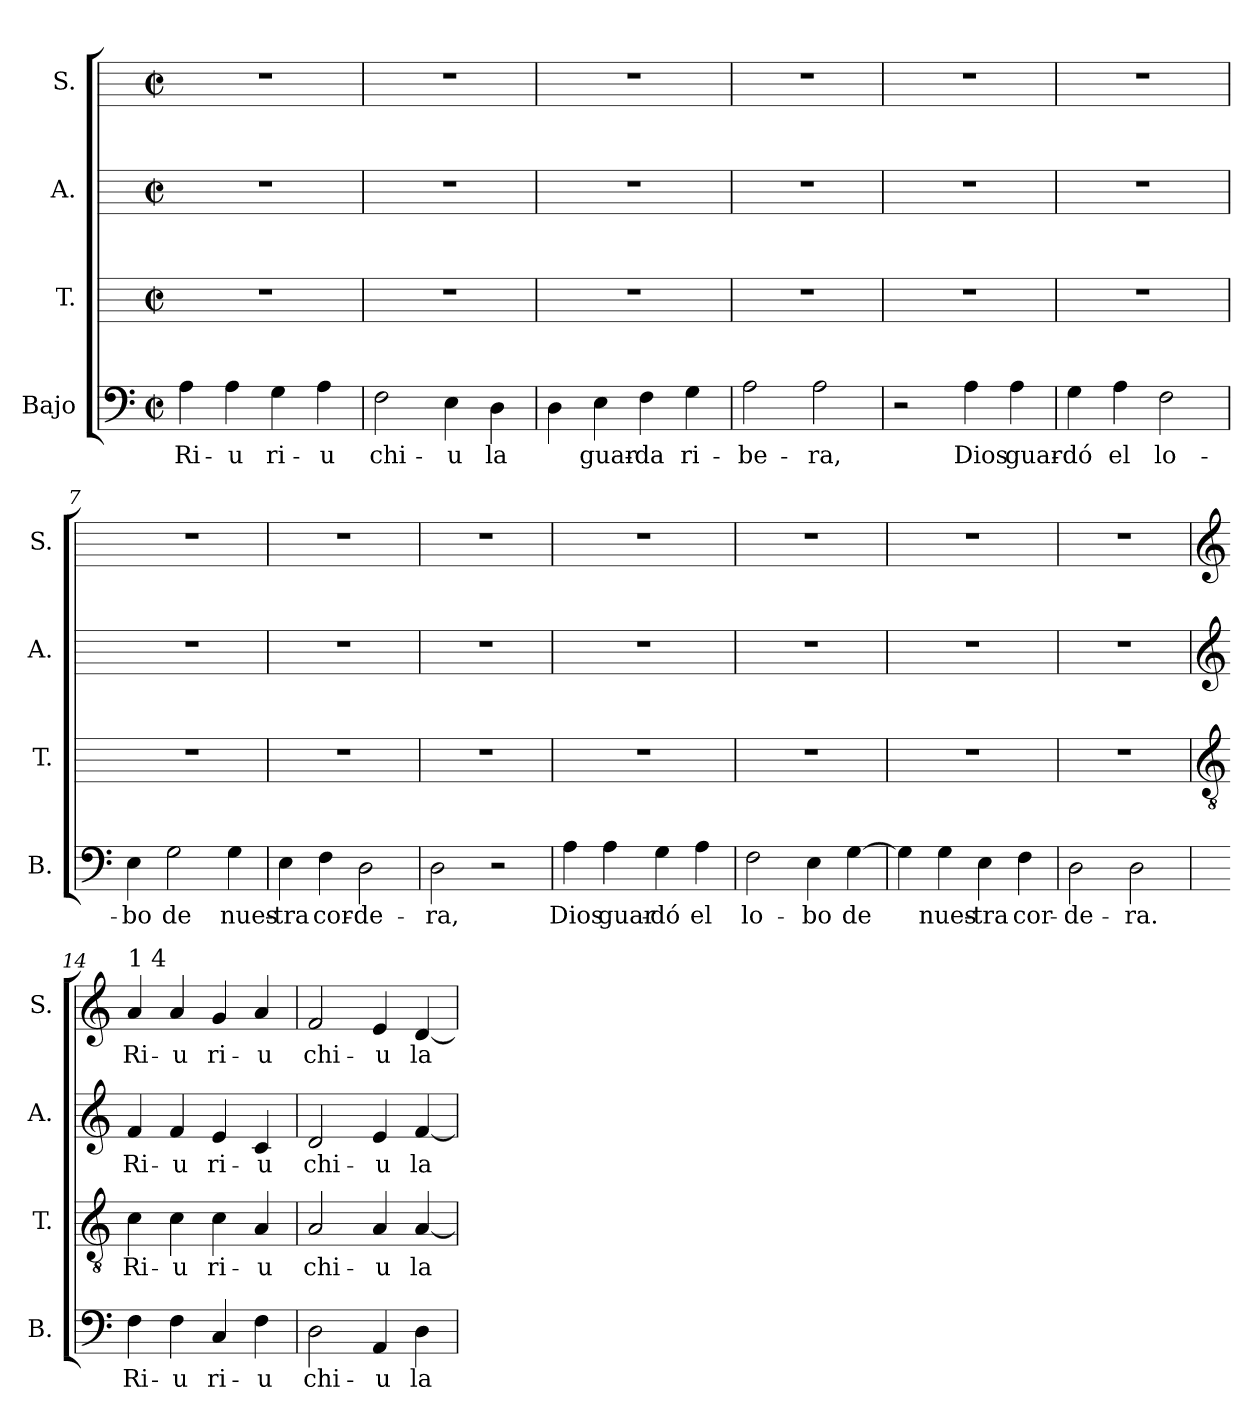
**kern	**text	**kern	**text	**kern	**text	**kern	**text
*part4	*part4	*part3	*part3	*part2	*part2	*part1	*part1
*staff4	*staff4	*staff3	*staff3	*staff2	*staff2	*staff1	*staff1
*I"Bajo	*	*I"T.	*	*I"A.	*	*I"S.	*
*I'B.	*	*I'T.	*	*I'A.	*	*I'S.	*
!!LO:PB:g=z
*stria5	*	*stria5	*	*stria5	*	*stria5	*
*clefF4	*	*	*	*	*	*	*
*M2/2	*	*M2/2	*	*M2/2	*	*M2/2	*
*met(c|)	*	*met(c|)	*	*met(c|)	*	*met(c|)	*
=1	=1	=1	=1	=1	=1	=1	=1
!	!LO:LY:b:cj	!	!	!	!	!	!
4A\	Ri-	1r	.	1r	.	1r	.
!	!LO:LY:b:cj	!	!	!	!	!	!
4A\	-u	.	.	.	.	.	.
!	!LO:LY:b:cj	!	!	!	!	!	!
4G\	ri-	.	.	.	.	.	.
!	!LO:LY:b:cj	!	!	!	!	!	!
4A\	-u	.	.	.	.	.	.
=2	=2	=2	=2	=2	=2	=2	=2
!	!LO:LY:b:cj	!	!	!	!	!	!
2F\	chi-	1r	.	1r	.	1r	.
!	!LO:LY:b:cj	!	!	!	!	!	!
4E\	-u	.	.	.	.	.	.
!	!LO:LY:b:cj	!	!	!	!	!	!
4D\	la	.	.	.	.	.	.
=3	=3	=3	=3	=3	=3	=3	=3
!	!LO:LY:b:cj	!	!	!	!	!	!
4D\	.	1r	.	1r	.	1r	.
!	!LO:LY:b:cj	!	!	!	!	!	!
4E\	guar-	.	.	.	.	.	.
!	!LO:LY:b:cj	!	!	!	!	!	!
4F\	-da	.	.	.	.	.	.
!	!LO:LY:b:cj	!	!	!	!	!	!
4G\	ri-	.	.	.	.	.	.
=4	=4	=4	=4	=4	=4	=4	=4
!	!LO:LY:b:cj	!	!	!	!	!	!
2A\	-be-	1r	.	1r	.	1r	.
!	!LO:LY:b:cj	!	!	!	!	!	!
2A\	-ra,	.	.	.	.	.	.
=5	=5	=5	=5	=5	=5	=5	=5
2r	.	1r	.	1r	.	1r	.
!	!LO:LY:b:cj	!	!	!	!	!	!
4A\	Dios	.	.	.	.	.	.
!	!LO:LY:b:cj	!	!	!	!	!	!
4A\	guar-	.	.	.	.	.	.
=6	=6	=6	=6	=6	=6	=6	=6
!	!LO:LY:b:cj	!	!	!	!	!	!
4G\	-dó	1r	.	1r	.	1r	.
!	!LO:LY:b:cj	!	!	!	!	!	!
4A\	el	.	.	.	.	.	.
!	!LO:LY:b:cj	!	!	!	!	!	!
2F\	lo-	.	.	.	.	.	.
!!LO:LB:g=z
=7	=7	=7	=7	=7	=7	=7	=7
!	!LO:LY:b:cj	!	!	!	!	!	!
4E\	-bo	1r	.	1r	.	1r	.
!	!LO:LY:b:cj	!	!	!	!	!	!
2G\	de	.	.	.	.	.	.
!	!LO:LY:b:cj	!	!	!	!	!	!
4G\	nues-	.	.	.	.	.	.
=8	=8	=8	=8	=8	=8	=8	=8
!	!LO:LY:b:cj	!	!	!	!	!	!
4E\	-tra	1r	.	1r	.	1r	.
!	!LO:LY:b:cj	!	!	!	!	!	!
4F\	cor-	.	.	.	.	.	.
!	!LO:LY:b:cj	!	!	!	!	!	!
2D\	-de-	.	.	.	.	.	.
=9	=9	=9	=9	=9	=9	=9	=9
!	!LO:LY:b:cj	!	!	!	!	!	!
2D\	-ra,	1r	.	1r	.	1r	.
2r	.	.	.	.	.	.	.
=10	=10	=10	=10	=10	=10	=10	=10
!	!LO:LY:b:cj	!	!	!	!	!	!
4A\	Dios	1r	.	1r	.	1r	.
!	!LO:LY:b:cj	!	!	!	!	!	!
4A\	guar-	.	.	.	.	.	.
!	!LO:LY:b:cj	!	!	!	!	!	!
4G\	-dó	.	.	.	.	.	.
!	!LO:LY:b:cj	!	!	!	!	!	!
4A\	el	.	.	.	.	.	.
=11	=11	=11	=11	=11	=11	=11	=11
!	!LO:LY:b:cj	!	!	!	!	!	!
2F\	lo-	1r	.	1r	.	1r	.
!	!LO:LY:b:cj	!	!	!	!	!	!
4E\	-bo	.	.	.	.	.	.
!	!LO:LY:b:cj	!	!	!	!	!	!
[>4G\	de	.	.	.	.	.	.
=12	=12	=12	=12	=12	=12	=12	=12
!	!LO:LY:b:cj	!	!	!	!	!	!
4G\]	.	1r	.	1r	.	1r	.
!	!LO:LY:b:cj	!	!	!	!	!	!
4G\	nues-	.	.	.	.	.	.
!	!LO:LY:b:cj	!	!	!	!	!	!
4E\	-tra	.	.	.	.	.	.
!	!LO:LY:b:cj	!	!	!	!	!	!
4F\	cor-	.	.	.	.	.	.
=13	=13	=13	=13	=13	=13	=13	=13
!	!LO:LY:b:cj	!	!	!	!	!	!
2D\	-de-	1r	.	1r	.	1r	.
!	!LO:LY:b:cj	!	!	!	!	!	!
2D\	-ra.	.	.	.	.	.	.
!!LO:LB:g=z
=14	=14	=14	=14	=14	=14	=14	=14
*	*	*clefGv2	*	*clefG2	*	*clefG2	*
!	!	!	!	!	!	!LO:TX:a:t=1 4	!
!	!LO:LY:b:cj	!	!LO:LY:b:cj	!	!LO:LY:b:cj	!	!LO:LY:b:cj
4F\	Ri-	4c\	Ri-	4f/	Ri-	4a/	Ri-
!	!LO:LY:b:cj	!	!LO:LY:b:cj	!	!LO:LY:b:cj	!	!LO:LY:b:cj
4F\	-u	4c\	-u	4f/	-u	4a/	-u
!	!LO:LY:b:cj	!	!LO:LY:b:cj	!	!LO:LY:b:cj	!	!LO:LY:b:cj
4C/	ri-	4c\	ri-	4e/	ri-	4g/	ri-
!	!LO:LY:b:cj	!	!LO:LY:b:cj	!	!LO:LY:b:cj	!	!LO:LY:b:cj
4F\	-u	4A/	-u	4c/	-u	4a/	-u
=15	=15	=15	=15	=15	=15	=15	=15
!	!LO:LY:b:cj	!	!LO:LY:b:cj	!	!LO:LY:b:cj	!	!LO:LY:b:cj
2D\	chi-	2A/	chi-	2d/	chi-	2f/	chi-
!	!LO:LY:b:cj	!	!LO:LY:b:cj	!	!LO:LY:b:cj	!	!LO:LY:b:cj
4AA/	-u	4A/	-u	4e/	-u	4e/	-u
!	!LO:LY:b:cj	!	!LO:LY:b:cj	!	!LO:LY:b:cj	!	!LO:LY:b:cj
4D\	la	[<4A/	la	[<4f/	la	[<4d/	la
=	=	=	=	=	=	=	=
*-	*-	*-	*-	*-	*-	*-	*-
